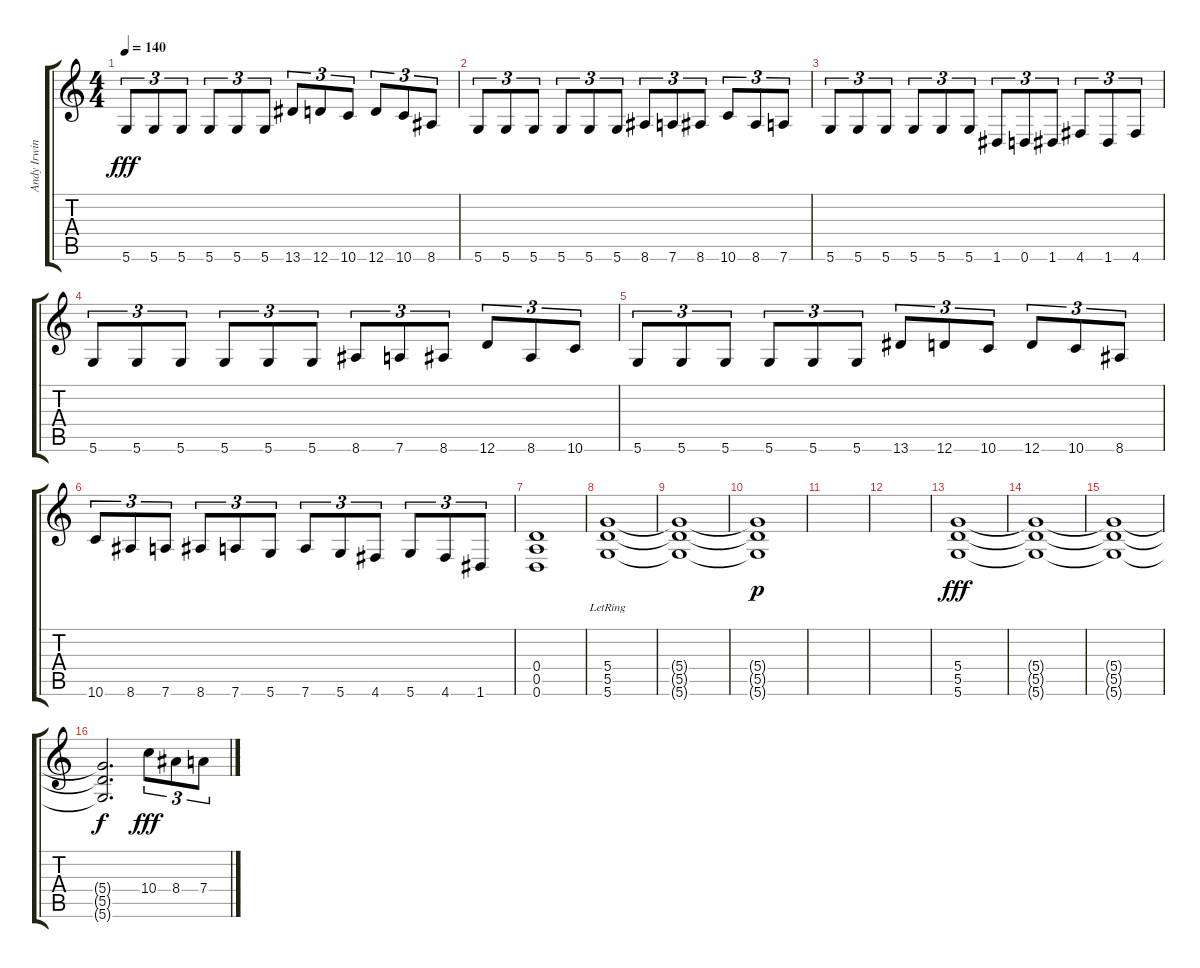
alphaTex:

\track ("Andy Irwin" "Andy Irwin") {instrument distortionguitar}
\staff {score tabs}
\tuning (E4 B3 G3 D3 A2 D2) {hide}
\ts (4 4)
\tempo 140
\clef g2
\ks c
5.6.8{tu (3 2) dy fff} 5.6.8{tu (3 2)} 5.6.8{tu (3 2)} 5.6.8{tu (3 2)} 5.6.8{tu (3 2)} 5.6.8{tu (3 2)} 13.6.8{tu (3 2)} 12.6.8{tu (3 2)} 10.6.8{tu (3 2)} 12.6.8{tu (3 2)} 10.6.8{tu (3 2)} 8.6.8{tu (3 2)} |
5.6.8{tu (3 2)} 5.6.8{tu (3 2)} 5.6.8{tu (3 2)} 5.6.8{tu (3 2)} 5.6.8{tu (3 2)} 5.6.8{tu (3 2)} 8.6.8{tu (3 2)} 7.6.8{tu (3 2)} 8.6.8{tu (3 2)} 10.6.8{tu (3 2)} 8.6.8{tu (3 2)} 7.6.8{tu (3 2)} |
5.6.8{tu (3 2)} 5.6.8{tu (3 2)} 5.6.8{tu (3 2)} 5.6.8{tu (3 2)} 5.6.8{tu (3 2)} 5.6.8{tu (3 2)} 1.6.8{tu (3 2)} 0.6.8{tu (3 2)} 1.6.8{tu (3 2)} 4.6.8{tu (3 2)} 1.6.8{tu (3 2)} 4.6.8{tu (3 2)} |
5.6.8{tu (3 2)} 5.6.8{tu (3 2)} 5.6.8{tu (3 2)} 5.6.8{tu (3 2)} 5.6.8{tu (3 2)} 5.6.8{tu (3 2)} 8.6.8{tu (3 2)} 7.6.8{tu (3 2)} 8.6.8{tu (3 2)} 12.6.8{tu (3 2)} 8.6.8{tu (3 2)} 10.6.8{tu (3 2)} |
5.6.8{tu (3 2)} 5.6.8{tu (3 2)} 5.6.8{tu (3 2)} 5.6.8{tu (3 2)} 5.6.8{tu (3 2)} 5.6.8{tu (3 2)} 13.6.8{tu (3 2)} 12.6.8{tu (3 2)} 10.6.8{tu (3 2)} 12.6.8{tu (3 2)} 10.6.8{tu (3 2)} 8.6.8{tu (3 2)} |
10.6.8{tu (3 2)} 8.6.8{tu (3 2)} 7.6.8{tu (3 2)} 8.6.8{tu (3 2)} 7.6.8{tu (3 2)} 5.6.8{tu (3 2)} 7.6.8{tu (3 2)} 5.6.8{tu (3 2)} 4.6.8{tu (3 2)} 5.6.8{tu (3 2)} 4.6.8{tu (3 2)} 1.6.8{tu (3 2)} |
(0.4 0.5 0.6).1 |
(5.4{lr} 5.5{lr} 5.6{lr}).1 |
(5.4{t} 5.5{t} 5.6{t}).1 |
(5.4{t} 5.5{t} 5.6{t}).1{dy p} |
|
|
(5.4 5.5 5.6).1{dy fff} |
(5.4{t} 5.5{t} 5.6{t}).1 |
(5.4{t} 5.5{t} 5.6{t}).1 |
(5.4{t} 5.5{t} 5.6{t}).2{d dy f} 10.4.8{tu (3 2) dy fff} 8.4.8{tu (3 2)} 7.4.8{tu (3 2)}
